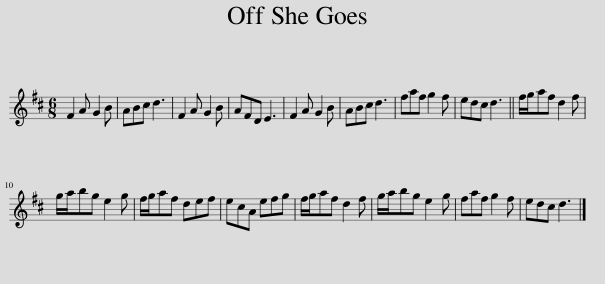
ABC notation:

X:1
L:1/8
M:6/8
I:linebreak $
K:D
V:1 treble
V:1
 F2 A G2 B | ABc d3 | F2 A G2 B | AFD E3 | F2 A G2 B | %5
 ABc d3 | faf g2 f | edc d3 || f/g/af d2 f |$ g/a/bg e2 g | %10
 f/g/af def | ecA efg | f/g/af d2 f | g/a/bg e2 g | faf g2 f | %15
 edc d3 |] %16
